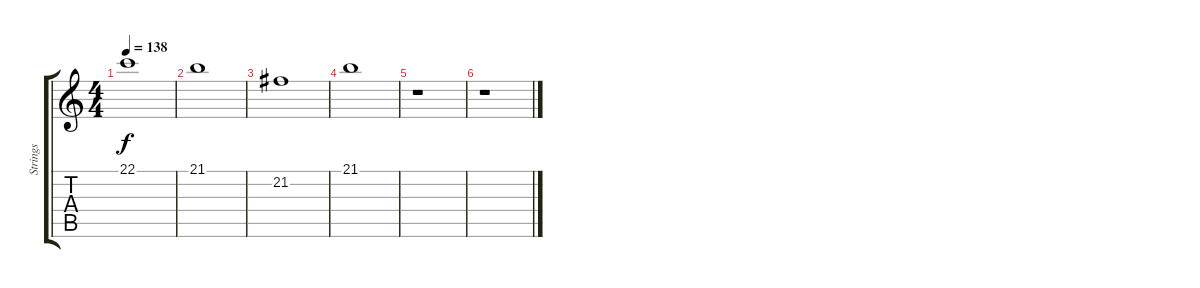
\track ("Strings" "Strings") {instrument synthstrings1}
\staff {score tabs}
\tuning (D4 A3 F3 C3 G2 D2) {hide}
\ts (4 4)
\tempo 138
\clef g2
\ks c
22.1.1{dy f volume 4} |
21.1.1{volume 3} |
21.2.1{volume 2} |
21.1.1{volume 1} |
r.1 |
r.1
